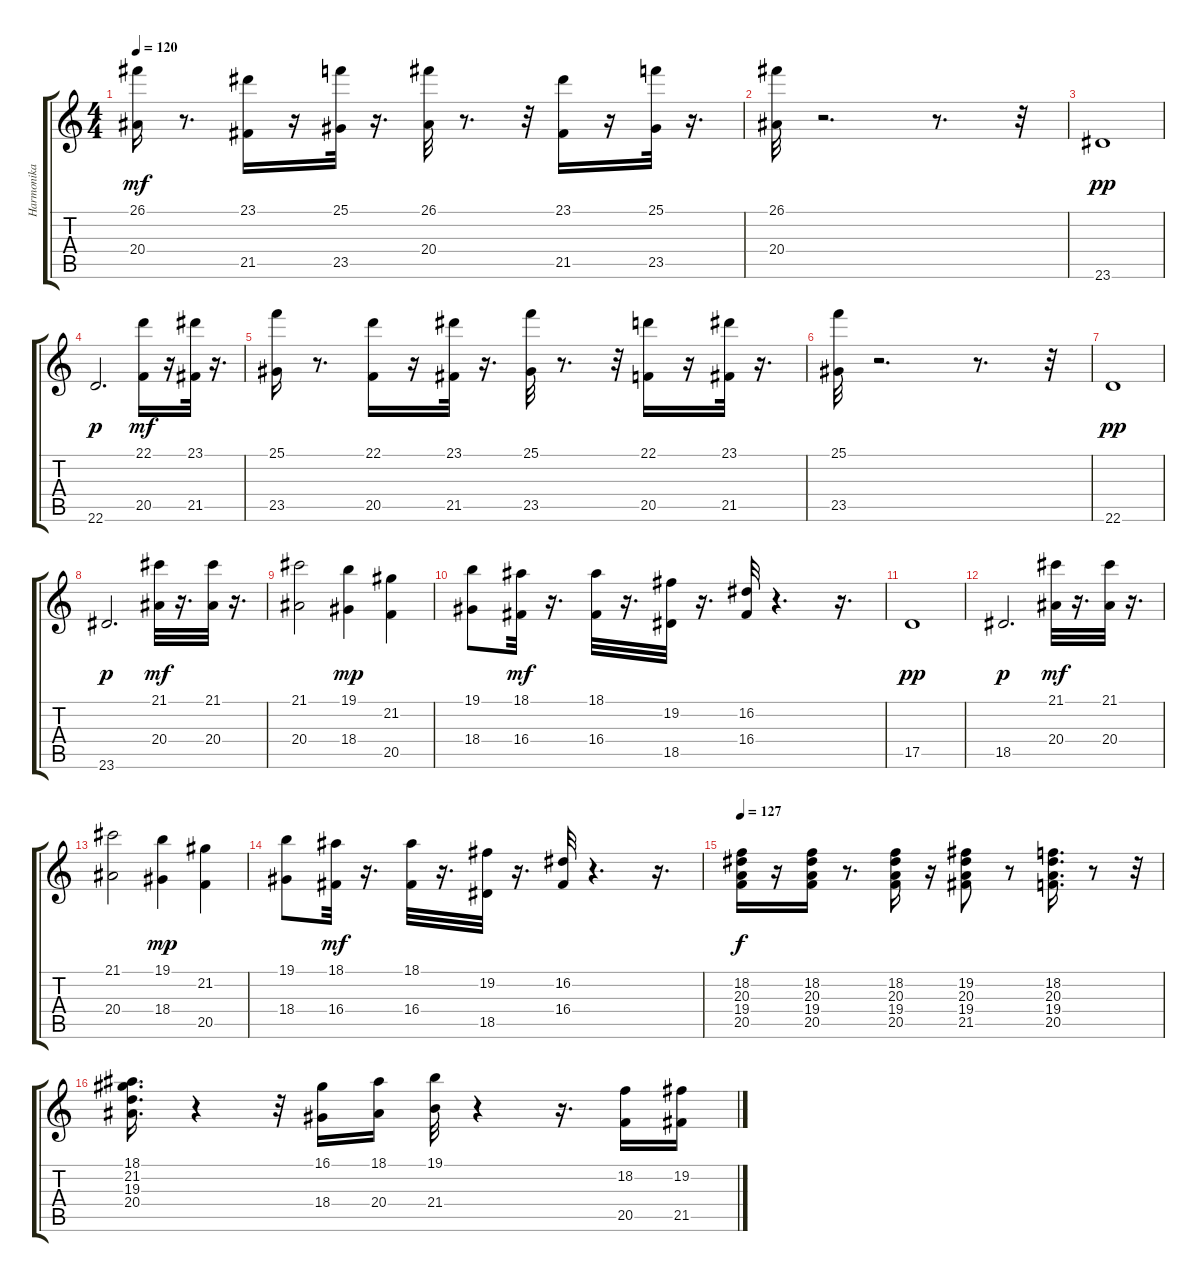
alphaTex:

\track ("Harmonika" "Harmonika") {instrument accordion}
\staff {score tabs}
\tuning (E4 B3 G3 D3 A2 E2) {hide}
\ts (4 4)
\tempo 120
\clef g2
\ks c
(26.1 20.4).16{dy mf} r.8{d} (23.1 21.5).16 r.16 (25.1 23.5).32 r.16{d} (26.1 20.4).32 r.8{d} r.32 (23.1 21.5).16 r.16 (25.1 23.5).32 r.16{d} |
(26.1 20.4).32 r.2{d} r.8{d} r.32 |
23.6.1{dy pp} |
22.6.2{d dy p} (22.1 20.5).16{dy mf} r.16 (23.1 21.5).32 r.16{d} |
(25.1 23.5).16 r.8{d} (22.1 20.5).16 r.16 (23.1 21.5).32 r.16{d} (25.1 23.5).32 r.8{d} r.32 (22.1 20.5).16 r.16 (23.1 21.5).32 r.16{d} |
(25.1 23.5).32 r.2{d} r.8{d} r.32 |
22.6.1{dy pp} |
23.6.2{d dy p} (21.1 20.4).32{dy mf} r.16{d} (21.1 20.4).32 r.16{d} |
(21.1 20.4).2 (19.1 18.4).4{dy mp} (21.2 20.5).4 |
(19.1 18.4).8 (18.1 16.4).32{dy mf} r.16{d} (18.1 16.4).32 r.16{d} (19.2 18.5).32 r.16{d} (16.2 16.4).32 r.4{d} r.16{d} |
17.5.1{dy pp} |
18.5.2{d dy p} (21.1 20.4).32{dy mf} r.16{d} (21.1 20.4).32 r.16{d} |
(21.1 20.4).2 (19.1 18.4).4{dy mp} (21.2 20.5).4 |
(19.1 18.4).8 (18.1 16.4).32{dy mf} r.16{d} (18.1 16.4).32 r.16{d} (19.2 18.5).32 r.16{d} (16.2 16.4).32 r.4{d} r.16{d} |
\tempo 127
(18.2 20.3 19.4 20.5).16{dy f} r.16 (18.2 20.3 19.4 20.5).16 r.8{d} (18.2 20.3 19.4 20.5).16 r.16 (19.2 20.3 19.4 21.5).8 r.8 (18.2 20.3 19.4 20.5).16{d} r.8 r.32 |
(18.1 21.2 19.3 20.4).16{d} r.4 r.32 (16.1 18.4).16 (18.1 20.4).16 (19.1 21.4).32 r.4 r.16{d} (18.2 20.5).16 (19.2 21.5).16
